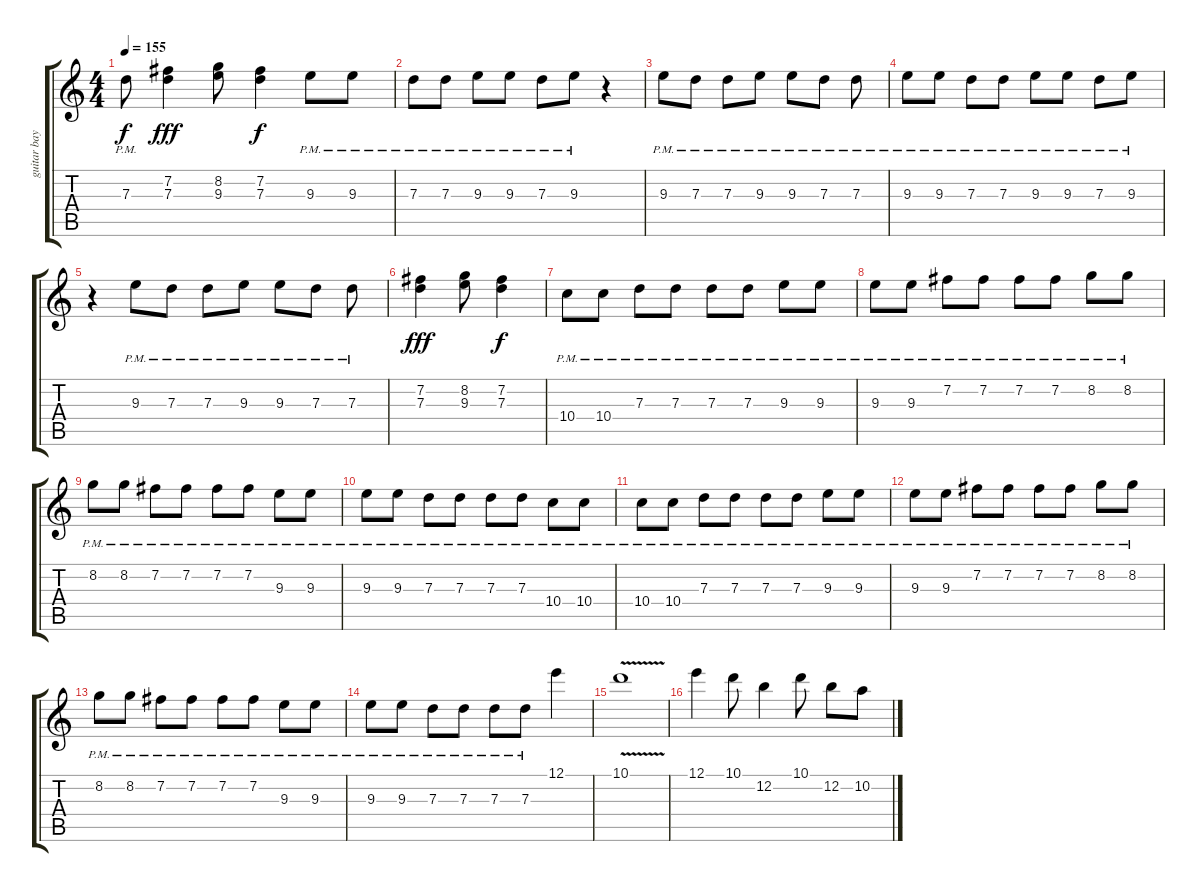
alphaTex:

\track ("guitar bayly" "guitar bay") {instrument distortionguitar}
\staff {score tabs}
\tuning (E4 B3 G3 D3 A2 E2) {hide}
\ts (4 4)
\tempo 155
\clef g2
\ks c
7.3{pm}.8{dy f} (7.2 7.3).4{dy fff} (8.2 9.3).8 (7.2 7.3).4{dy f} 9.3{pm}.8 9.3{pm}.8 |
7.3{pm}.8 7.3{pm}.8 9.3{pm}.8 9.3{pm}.8 7.3{pm}.8 9.3{pm}.8 r.4 |
9.3{pm}.8 7.3{pm}.8 7.3{pm}.8 9.3{pm}.8 9.3{pm}.8 7.3{pm}.8 7.3{pm}.8 |
9.3{pm}.8 9.3{pm}.8 7.3{pm}.8 7.3{pm}.8 9.3{pm}.8 9.3{pm}.8 7.3{pm}.8 9.3{pm}.8 |
r.4 9.3{pm}.8 7.3{pm}.8 7.3{pm}.8 9.3{pm}.8 9.3{pm}.8 7.3{pm}.8 7.3{pm}.8 |
(7.2 7.3).4{dy fff} (8.2 9.3).8 (7.2 7.3).4{dy f} |
10.4{pm}.8 10.4{pm}.8 7.3{pm}.8 7.3{pm}.8 7.3{pm}.8 7.3{pm}.8 9.3{pm}.8 9.3{pm}.8 |
9.3{pm}.8 9.3{pm}.8 7.2{pm}.8 7.2{pm}.8 7.2{pm}.8 7.2{pm}.8 8.2{pm}.8 8.2{pm}.8 |
8.2{pm}.8 8.2{pm}.8 7.2{pm}.8 7.2{pm}.8 7.2{pm}.8 7.2{pm}.8 9.3{pm}.8 9.3{pm}.8 |
9.3{pm}.8 9.3{pm}.8 7.3{pm}.8 7.3{pm}.8 7.3{pm}.8 7.3{pm}.8 10.4{pm}.8 10.4{pm}.8 |
10.4{pm}.8 10.4{pm}.8 7.3{pm}.8 7.3{pm}.8 7.3{pm}.8 7.3{pm}.8 9.3{pm}.8 9.3{pm}.8 |
9.3{pm}.8 9.3{pm}.8 7.2{pm}.8 7.2{pm}.8 7.2{pm}.8 7.2{pm}.8 8.2{pm}.8 8.2{pm}.8 |
8.2{pm}.8 8.2{pm}.8 7.2{pm}.8 7.2{pm}.8 7.2{pm}.8 7.2{pm}.8 9.3{pm}.8 9.3{pm}.8 |
9.3{pm}.8 9.3{pm}.8 7.3{pm}.8 7.3{pm}.8 7.3{pm}.8 7.3{pm}.8 12.1.4 |
10.1{v}.1 |
12.1.4 10.1.8 12.2.4 10.1.8 12.2.8 10.2.8
